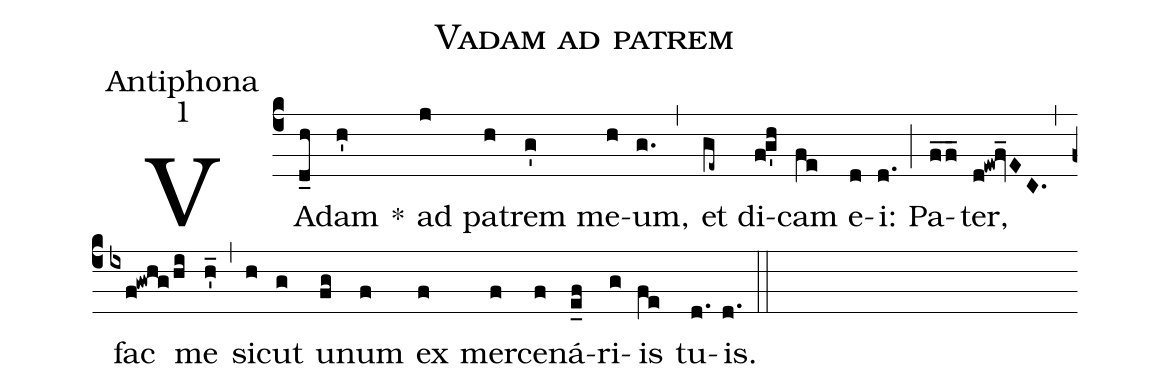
name:Vadam ad patrem;
office-part:Antiphona;
mode:1;
%%
(c4) VA(d_h)dam(h') *() ad(j) pa(h)trem(g') me(h)um,(g.) (,) et(ge~) di(f!g'h)cam(fe) e(d)i:(d.) (;) Pa(f_/f_)ter,(d!ew!fv_EC.) (,) fac(ixf!gwhg/hi) me(h'_) (,) sic(h)ut(g) u(fg)num(f) ex(f) mer(f)ce(f)ná(e_f)ri(g)is(fe) tu(d.)is.(d.) (::)
